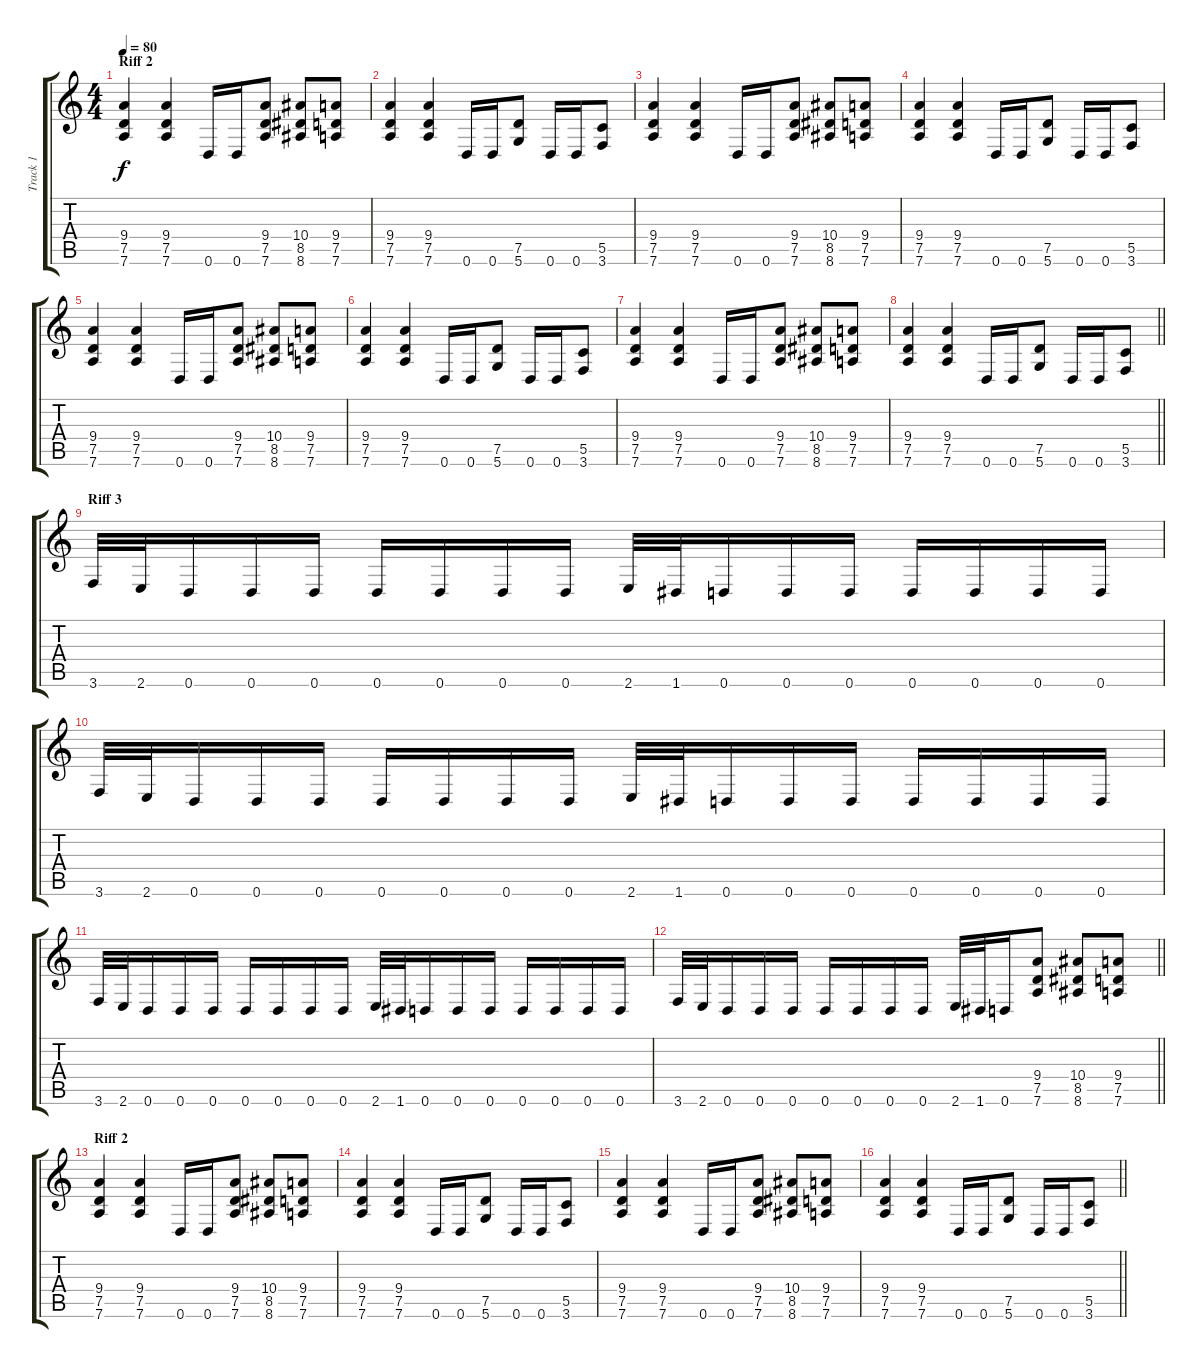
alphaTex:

\track ("Track 1" "Track 1") {instrument distortionguitar}
\staff {score tabs}
\tuning (D4 A3 F3 C3 G2 D2) {hide}
\ts (4 4)
\section ("" "Riff 2")
\tempo 80
\clef g2
\ks c
(9.4 7.5 7.6).4{dy f} (9.4 7.5 7.6).4 0.6.16 0.6.16 (9.4 7.5 7.6).8 (10.4 8.5 8.6).8 (9.4 7.5 7.6).8 |
(9.4 7.5 7.6).4 (9.4 7.5 7.6).4 0.6.16 0.6.16 (7.5 5.6).8 0.6.16 0.6.16 (5.5 3.6).8 |
(9.4 7.5 7.6).4 (9.4 7.5 7.6).4 0.6.16 0.6.16 (9.4 7.5 7.6).8 (10.4 8.5 8.6).8 (9.4 7.5 7.6).8 |
(9.4 7.5 7.6).4 (9.4 7.5 7.6).4 0.6.16 0.6.16 (7.5 5.6).8 0.6.16 0.6.16 (5.5 3.6).8 |
(9.4 7.5 7.6).4 (9.4 7.5 7.6).4 0.6.16 0.6.16 (9.4 7.5 7.6).8 (10.4 8.5 8.6).8 (9.4 7.5 7.6).8 |
(9.4 7.5 7.6).4 (9.4 7.5 7.6).4 0.6.16 0.6.16 (7.5 5.6).8 0.6.16 0.6.16 (5.5 3.6).8 |
(9.4 7.5 7.6).4 (9.4 7.5 7.6).4 0.6.16 0.6.16 (9.4 7.5 7.6).8 (10.4 8.5 8.6).8 (9.4 7.5 7.6).8 |
\barLineRight lightlight
(9.4 7.5 7.6).4 (9.4 7.5 7.6).4 0.6.16 0.6.16 (7.5 5.6).8 0.6.16 0.6.16 (5.5 3.6).8 |
\section ("" "Riff 3")
3.6.32 2.6.32 0.6.16 0.6.16 0.6.16 0.6.16 0.6.16 0.6.16 0.6.16 2.6.32 1.6.32 0.6.16 0.6.16 0.6.16 0.6.16 0.6.16 0.6.16 0.6.16 |
3.6.32 2.6.32 0.6.16 0.6.16 0.6.16 0.6.16 0.6.16 0.6.16 0.6.16 2.6.32 1.6.32 0.6.16 0.6.16 0.6.16 0.6.16 0.6.16 0.6.16 0.6.16 |
3.6.32 2.6.32 0.6.16 0.6.16 0.6.16 0.6.16 0.6.16 0.6.16 0.6.16 2.6.32 1.6.32 0.6.16 0.6.16 0.6.16 0.6.16 0.6.16 0.6.16 0.6.16 |
\barLineRight lightlight
3.6.32 2.6.32 0.6.16 0.6.16 0.6.16 0.6.16 0.6.16 0.6.16 0.6.16 2.6.32 1.6.32 0.6.16 (9.4 7.5 7.6).8 (10.4 8.5 8.6).8 (9.4 7.5 7.6).8 |
\section ("" "Riff 2")
(9.4 7.5 7.6).4 (9.4 7.5 7.6).4 0.6.16 0.6.16 (9.4 7.5 7.6).8 (10.4 8.5 8.6).8 (9.4 7.5 7.6).8 |
(9.4 7.5 7.6).4 (9.4 7.5 7.6).4 0.6.16 0.6.16 (7.5 5.6).8 0.6.16 0.6.16 (5.5 3.6).8 |
(9.4 7.5 7.6).4 (9.4 7.5 7.6).4 0.6.16 0.6.16 (9.4 7.5 7.6).8 (10.4 8.5 8.6).8 (9.4 7.5 7.6).8 |
\barLineRight lightlight
(9.4 7.5 7.6).4 (9.4 7.5 7.6).4 0.6.16 0.6.16 (7.5 5.6).8 0.6.16 0.6.16 (5.5 3.6).8
